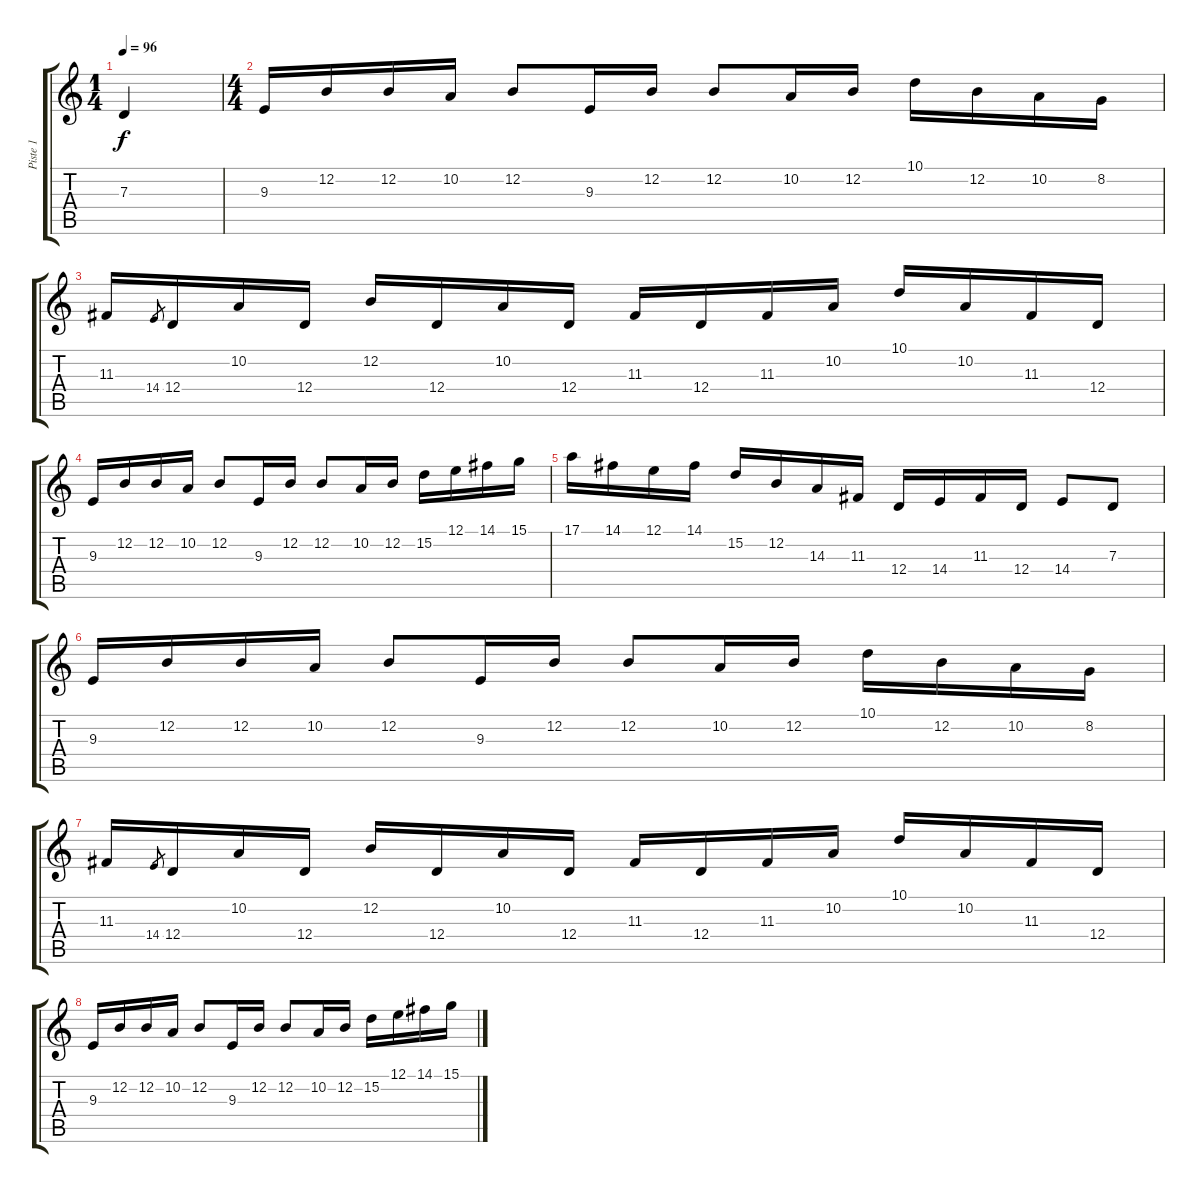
\track ("Piste 1" "Piste 1") {instrument violin}
\staff {score tabs}
\tuning (E4 B3 G3 D3 A2 E2) {hide}
\ts (1 4)
\tempo 96
\clef g2
\ks c
7.3.4{dy f instrument violin} |
\ts (4 4)
9.3.16 12.2.16 12.2.16 10.2.16 12.2.8 9.3.16 12.2.16 12.2.8 10.2.16 12.2.16 10.1.16 12.2.16 10.2.16 8.2.16 |
11.3.16 14.4.8{gr} 12.4.16 10.2.16 12.4.16 12.2.16 12.4.16 10.2.16 12.4.16 11.3.16 12.4.16 11.3.16 10.2.16 10.1.16 10.2.16 11.3.16 12.4.16 |
9.3.16 12.2.16 12.2.16 10.2.16 12.2.8 9.3.16 12.2.16 12.2.8 10.2.16 12.2.16 15.2.16 12.1.16 14.1.16 15.1.16 |
17.1.16 14.1.16 12.1.16 14.1.16 15.2.16 12.2.16 14.3.16 11.3.16 12.4.16 14.4.16 11.3.16 12.4.16 14.4.8 7.3.8 |
9.3.16 12.2.16 12.2.16 10.2.16 12.2.8 9.3.16 12.2.16 12.2.8 10.2.16 12.2.16 10.1.16 12.2.16 10.2.16 8.2.16 |
11.3.16 14.4.8{gr} 12.4.16 10.2.16 12.4.16 12.2.16 12.4.16 10.2.16 12.4.16 11.3.16 12.4.16 11.3.16 10.2.16 10.1.16 10.2.16 11.3.16 12.4.16 |
9.3.16 12.2.16 12.2.16 10.2.16 12.2.8 9.3.16 12.2.16 12.2.8 10.2.16 12.2.16 15.2.16 12.1.16 14.1.16 15.1.16
